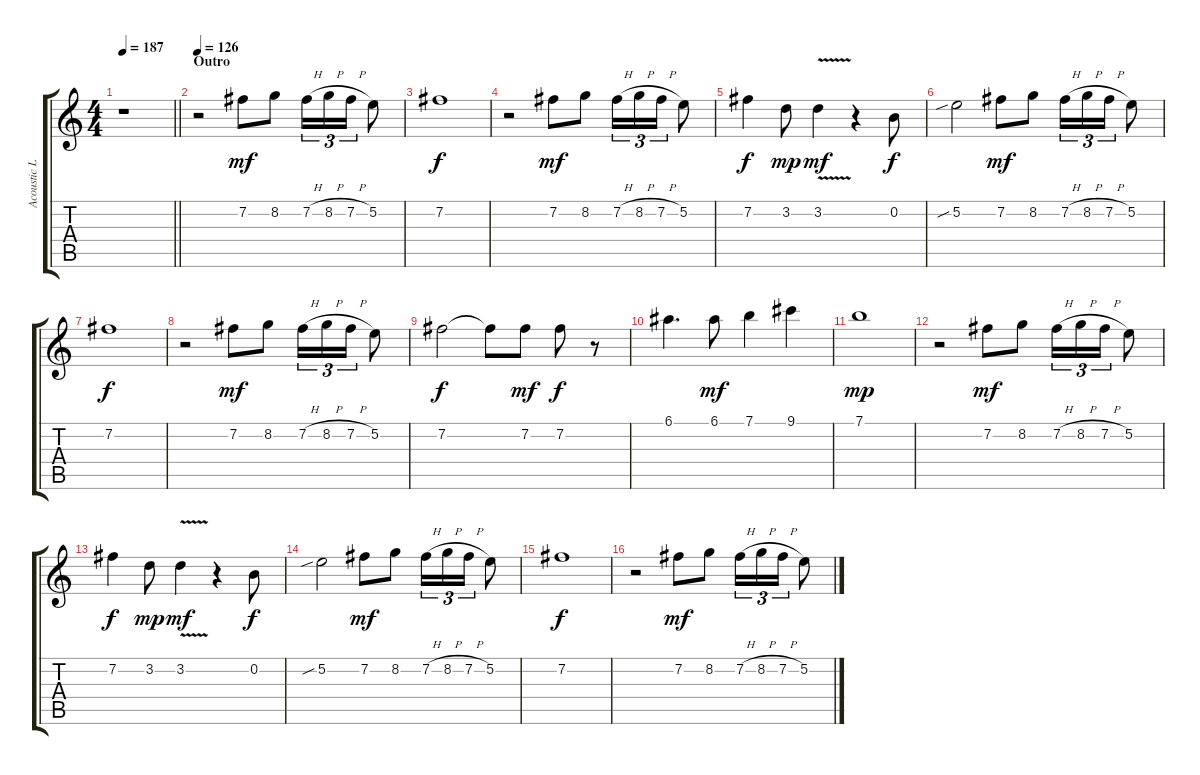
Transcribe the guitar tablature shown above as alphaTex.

\track ("Acoustic Lead" "Acoustic L") {instrument acousticguitarnylon}
\staff {score tabs}
\tuning (E4 B3 G3 D3 A2 E2) {hide}
\ts (4 4)
\tempo 187
\clef g2
\barLineRight lightlight
\ks c
r.1{dy mf} |
\section ("" "Outro")
\tempo 126
r.2 7.2.8 8.2.8 7.2{h}.16{tu (3 2)} 8.2{h}.16{tu (3 2)} 7.2{h}.16{tu (3 2)} 5.2.8 |
7.2.1{dy f} |
r.2 7.2.8{dy mf} 8.2.8 7.2{h}.16{tu (3 2)} 8.2{h}.16{tu (3 2)} 7.2{h}.16{tu (3 2)} 5.2.8 |
7.2.4{dy f} 3.2.8{dy mp} 3.2{v}.4{dy mf} r.4 0.2.8{dy f} |
5.2{sib}.2 7.2.8{dy mf} 8.2.8 7.2{h}.16{tu (3 2)} 8.2{h}.16{tu (3 2)} 7.2{h}.16{tu (3 2)} 5.2.8 |
7.2.1{dy f} |
r.2 7.2.8{dy mf} 8.2.8 7.2{h}.16{tu (3 2)} 8.2{h}.16{tu (3 2)} 7.2{h}.16{tu (3 2)} 5.2.8 |
7.2.2{dy f} 7.2{t}.8 7.2.8{dy mf} 7.2.8{dy f} r.8 |
6.1.4{d} 6.1.8{dy mf} 7.1.4 9.1.4 |
7.1.1{dy mp} |
r.2 7.2.8{dy mf} 8.2.8 7.2{h}.16{tu (3 2)} 8.2{h}.16{tu (3 2)} 7.2{h}.16{tu (3 2)} 5.2.8 |
7.2.4{dy f} 3.2.8{dy mp} 3.2{v}.4{dy mf} r.4 0.2.8{dy f} |
5.2{sib}.2 7.2.8{dy mf} 8.2.8 7.2{h}.16{tu (3 2)} 8.2{h}.16{tu (3 2)} 7.2{h}.16{tu (3 2)} 5.2.8 |
7.2.1{dy f} |
r.2 7.2.8{dy mf} 8.2.8 7.2{h}.16{tu (3 2)} 8.2{h}.16{tu (3 2)} 7.2{h}.16{tu (3 2)} 5.2.8
